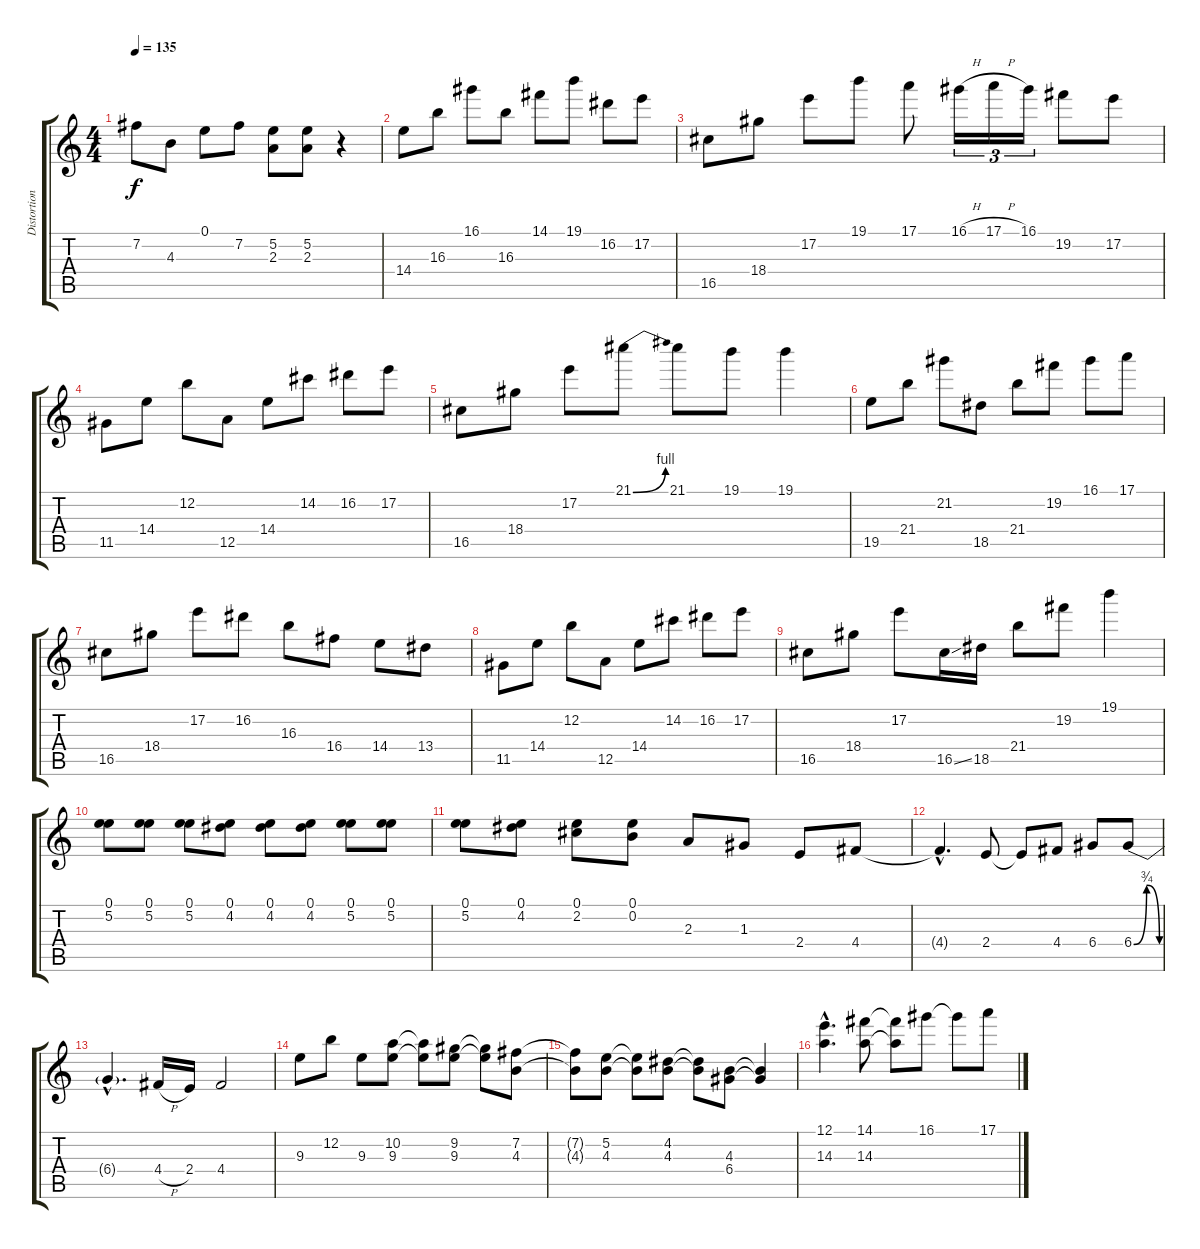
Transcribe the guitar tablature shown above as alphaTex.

\track ("Distortion Guitar" "Distortion") {instrument overdrivenguitar}
\staff {score tabs}
\tuning (E4 B3 G3 D3 A2 E2) {hide}
\ts (4 4)
\tempo 135
\clef g2
\ks c
7.2.8{dy f} 4.3.8 0.1.8 7.2.8 (5.2 2.3).8 (5.2 2.3).8 r.4 |
14.4.8 16.3.8 16.1.8 16.3.8 14.1.8 19.1.8 16.2.8 17.2.8 |
16.5.8 18.4.8 17.2.8 19.1.8 17.1.8 16.1{h}.16{tu (3 2)} 17.1{h}.16{tu (3 2)} 16.1.16{tu (3 2)} 19.2.8 17.2.8 |
11.5.8 14.4.8 12.2.8 12.5.8 14.4.8 14.2.8 16.2.8 17.2.8 |
16.5.8 18.4.8 17.2.8 21.1{be (bend 0 0 60 4)}.8 21.1.8 19.1.8 19.1.4 |
19.5.8 21.4.8 21.2.8 18.5.8 21.4.8 19.2.8 16.1.8 17.1.8 |
16.5.8 18.4.8 17.2.8 16.2.8 16.3.8 16.4.8 14.4.8 13.4.8 |
11.5.8 14.4.8 12.2.8 12.5.8 14.4.8 14.2.8 16.2.8 17.2.8 |
16.5.8 18.4.8 17.2.8 16.5{ss}.16 18.5.16 21.4.8 19.2.8 19.1.4 |
(0.1 5.2).8 (0.1 5.2).8 (0.1 5.2).8 (0.1 4.2).8 (0.1 4.2).8 (0.1 4.2).8 (0.1 5.2).8 (0.1 5.2).8 |
(0.1 5.2).8 (0.1 4.2).8 (0.1 2.2).8 (0.1 0.2).8 2.3.8 1.3.8 2.4.8 4.4.8 |
4.4{hac t}.4{d} 2.4.8 2.4{t}.8 4.4.8 6.4.8 6.4{be (bendrelease 0 0 30 3 30 3 60 0)}.8 |
6.4{hac t}.4{d} 4.4{h}.16 2.4.16 4.4.2 |
9.3.8 12.2.8 9.3.8 (10.2 9.3).8 (10.2{t} 9.3{t}).8 (9.2 9.3).8 (9.2{t} 9.3{t}).8 (7.2 4.3).8 |
(7.2{t} 4.3{t}).8 (5.2 4.3).8 (5.2{t} 4.3{t}).8 (4.2 4.3).8 (4.2{t} 4.3{t}).8 (4.3 6.4).8 (4.3{t} 6.4{t}).4 |
(12.1{hac} 14.3{hac}).4{d} (14.1 14.3).8 (14.1{t} 14.3{t}).8 16.1.8 16.1{t}.8 17.1.8
